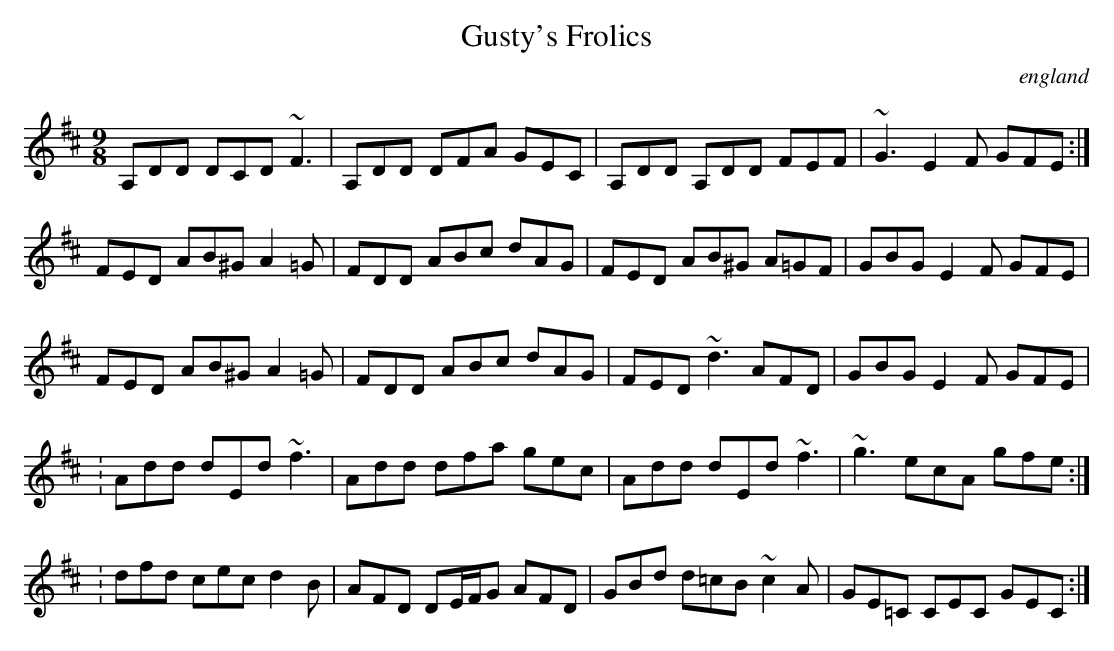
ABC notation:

X:1
T:Gusty's Frolics
O:england
M:9/8
L:1/8
K:DMaj
A,DD DCD ~F3|A,DD DFA GEC|A,DD A,DD FEF|~G3 E2F GFE:|
FED AB^G A2=G|FDD ABc dAG|FED AB^G A=GF|GBG E2F GFE|
FED AB^G A2=G|FDD ABc dAG|FED ~d3 AFD|GBG E2F GFE|
:Add dEd ~f3|Add dfa gec|Add dEd ~f3|~g3 ecA gfe:|
:dfd cec d2B|AFD DE/2F/2G AFD|GBd d=cB ~c2A|GE=C CEC GEC:|
